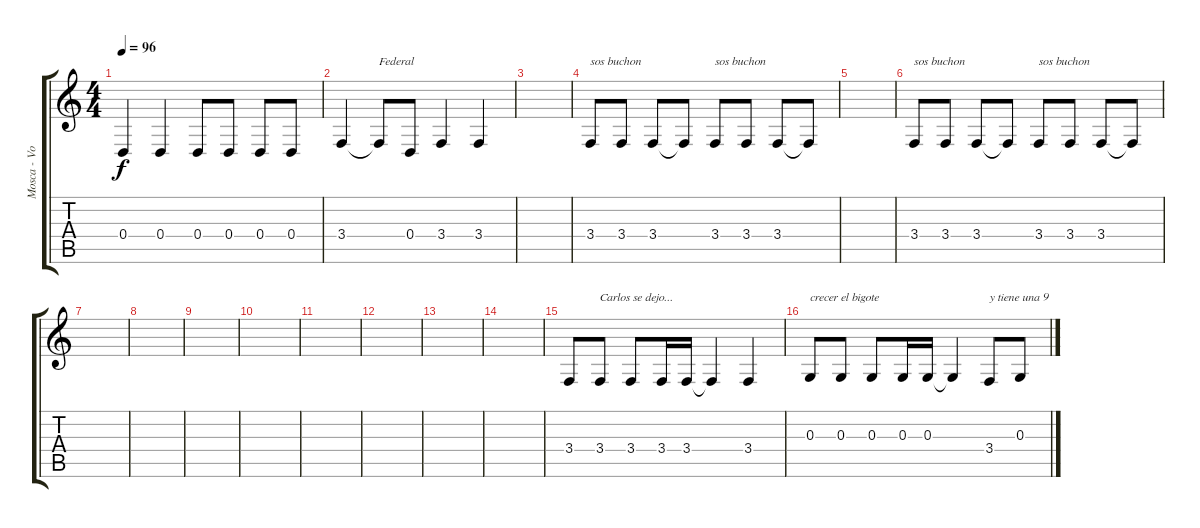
\track ("Mosca - Voz" "Mosca - Vo") {instrument englishhorn}
\staff {score tabs}
\tuning (E4 B3 G3 D3 A2 E2) {hide}
\ts (4 4)
\tempo 96
\clef g2
\ks c
0.4.4{dy f} 0.4.4 0.4.8 0.4.8 0.4.8 0.4.8 |
3.4.4 3.4{t}.8{txt "Federal"} 0.4.8 3.4.4 3.4.4 |
|
3.4.8{txt "sos buchon"} 3.4.8 3.4.8 3.4{t}.8 3.4.8{txt "sos buchon"} 3.4.8 3.4.8 3.4{t}.8 |
|
3.4.8{txt "sos buchon"} 3.4.8 3.4.8 3.4{t}.8 3.4.8{txt "sos buchon"} 3.4.8 3.4.8 3.4{t}.8 |
|
|
|
|
|
|
|
|
3.4.8 3.4.8{txt "Carlos se dejo..."} 3.4.8 3.4.16 3.4.16 3.4{t}.4 3.4.4 |
0.3.8{txt "crecer el bigote"} 0.3.8 0.3.8 0.3.16 0.3.16 0.3{t}.4 3.4.8{txt "y tiene una 9"} 0.3.8
